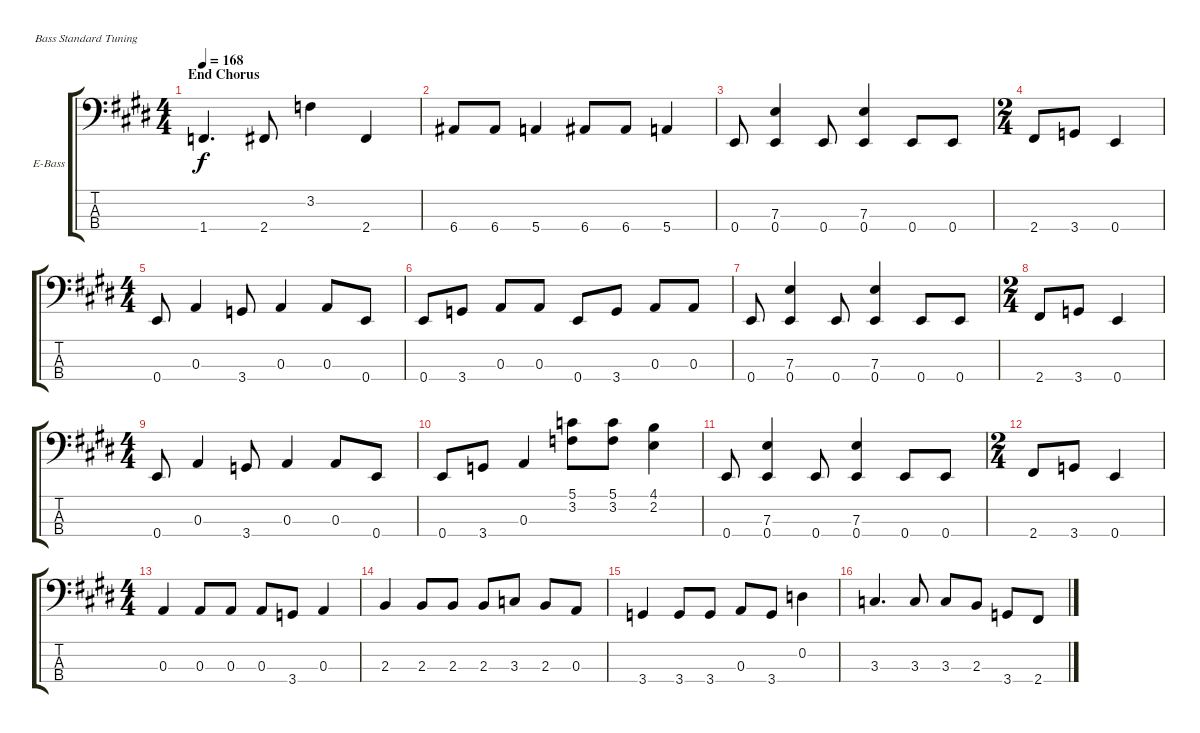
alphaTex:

\bracketExtendMode groupsimilarinstruments
\firstSystemTrackNameOrientation horizontal
\otherSystemsTrackNameOrientation horizontal
\track ("Bass" "E-Bass") {instrument electricbasspick}
\staff {score tabs}
\tuning (G2 D2 A1 E1)
\ts (4 4)
\section ("" "End Chorus")
\tempo 168
\clef f4
\scale
1.07818
\ks e
1.4.4{d dy f} 2.4.8 3.2.4 2.4.4 |
\scale
0.921816 6.4.8 6.4.8 5.4.4 6.4.8 6.4.8 5.4.4 |
\scale
1.07818 0.4.8 (7.3 0.4).4 0.4.8 (7.3 0.4).4 0.4.8 0.4.8 |
\ts (2 4)
\scale
0.921816 2.4.8 3.4.8 0.4.4 |
\ts (4 4)
\scale
1.10845 0.4.8 0.3.4 3.4.8 0.3.4 0.3.8 0.4.8 |
\scale
0.891551 0.4.8 3.4.8 0.3.8 0.3.8 0.4.8 3.4.8 0.3.8 0.3.8 |
\scale
1.07818 0.4.8 (7.3 0.4).4 0.4.8 (7.3 0.4).4 0.4.8 0.4.8 |
\ts (2 4)
\scale
0.921816 2.4.8 3.4.8 0.4.4 |
\ts (4 4)
\scale
1.10845 0.4.8 0.3.4 3.4.8 0.3.4 0.3.8 0.4.8 |
\scale
0.891551 0.4.8 3.4.8 0.3.4 (5.1 3.2).8 (5.1 3.2).8 (4.1 2.2).4 |
\scale
1.07818 0.4.8 (7.3 0.4).4 0.4.8 (7.3 0.4).4 0.4.8 0.4.8 |
\ts (2 4)
\scale
0.921816 2.4.8 3.4.8 0.4.4 |
\ts (4 4)
\scale
1.10845 0.3.4 0.3.8 0.3.8 0.3.8 3.4.8 0.3.4 |
\scale
0.891551 2.3.4 2.3.8 2.3.8 2.3.8 3.3.8 2.3.8 0.3.8 |
\scale
1.07818 3.4.4 3.4.8 3.4.8 0.3.8 3.4.8 0.2.4 |
\scale
0.921816 3.3.4{d} 3.3.8 3.3.8 2.3.8 3.4.8 2.4.8
